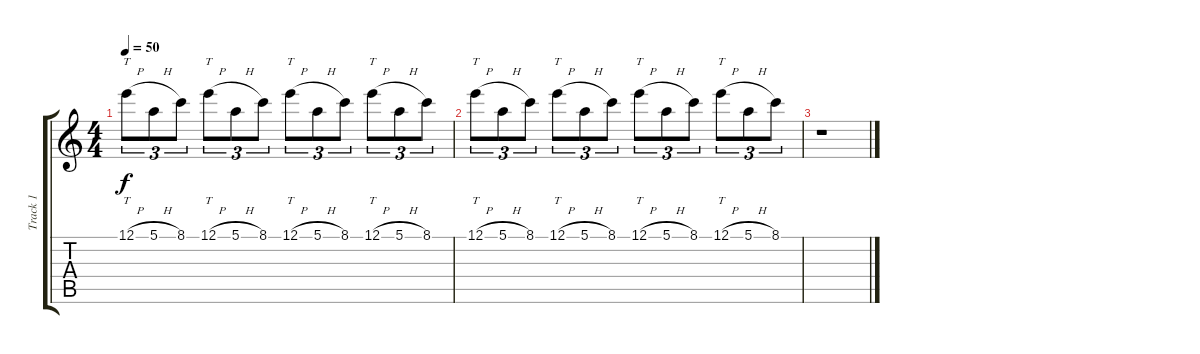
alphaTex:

\track ("Track 1" "Track 1") {instrument acousticguitarsteel}
\staff {score tabs}
\tuning (E4 B3 G3 D3 A2 E2) {hide}
\ts (4 4)
\tempo 50
\clef g2
\ks c
12.1{h}.8{tt tu (3 2) dy f instrument acousticguitarsteel} 5.1{h}.8{tu (3 2)} 8.1.8{tu (3 2)} 12.1{h}.8{tt tu (3 2)} 5.1{h}.8{tu (3 2)} 8.1.8{tu (3 2)} 12.1{h}.8{tt tu (3 2)} 5.1{h}.8{tu (3 2)} 8.1.8{tu (3 2)} 12.1{h}.8{tt tu (3 2)} 5.1{h}.8{tu (3 2)} 8.1.8{tu (3 2)} |
12.1{h}.8{tt tu (3 2)} 5.1{h}.8{tu (3 2)} 8.1.8{tu (3 2)} 12.1{h}.8{tt tu (3 2)} 5.1{h}.8{tu (3 2)} 8.1.8{tu (3 2)} 12.1{h}.8{tt tu (3 2)} 5.1{h}.8{tu (3 2)} 8.1.8{tu (3 2)} 12.1{h}.8{tt tu (3 2)} 5.1{h}.8{tu (3 2)} 8.1.8{tu (3 2)} |
r.1
